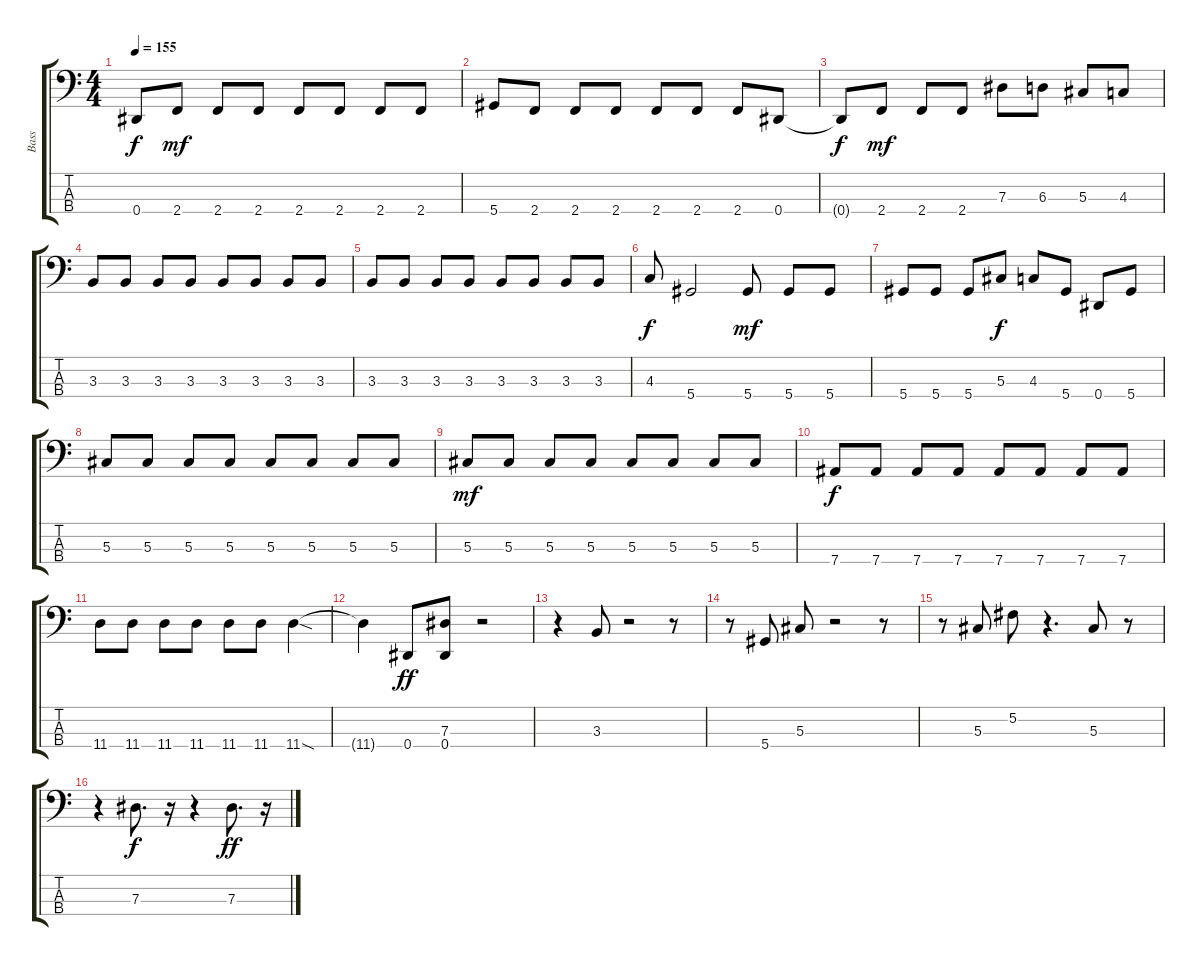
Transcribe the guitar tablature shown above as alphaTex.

\track ("Bass" "Bass") {instrument electricbasspick}
\staff {score tabs}
\tuning (Gb2 Db2 Ab1 Eb1) {hide}
\ts (4 4)
\tempo 155
\clef f4
\ks c
0.4{t}.8{dy f} 2.4.8{dy mf} 2.4.8 2.4.8 2.4.8 2.4.8 2.4.8 2.4.8 |
5.4.8 2.4.8 2.4.8 2.4.8 2.4.8 2.4.8 2.4.8 0.4.8 |
0.4{t}.8{dy f} 2.4.8{dy mf} 2.4.8 2.4.8 7.3.8 6.3.8 5.3.8 4.3.8 |
3.3.8 3.3.8 3.3.8 3.3.8 3.3.8 3.3.8 3.3.8 3.3.8 |
3.3.8 3.3.8 3.3.8 3.3.8 3.3.8 3.3.8 3.3.8 3.3.8 |
4.3.8{dy f} 5.4.2 5.4.8{dy mf} 5.4.8 5.4.8 |
5.4.8 5.4.8 5.4.8 5.3.8{dy f} 4.3.8 5.4.8 0.4.8 5.4.8 |
5.3.8 5.3.8 5.3.8 5.3.8 5.3.8 5.3.8 5.3.8 5.3.8 |
5.3.8{dy mf} 5.3.8 5.3.8 5.3.8 5.3.8 5.3.8 5.3.8 5.3.8 |
7.4.8{dy f} 7.4.8 7.4.8 7.4.8 7.4.8 7.4.8 7.4.8 7.4.8 |
11.4.8 11.4.8 11.4.8 11.4.8 11.4.8 11.4.8 11.4{sod}.4 |
11.4{t}.4 0.4.8{dy ff} (7.3 0.4).8 r.2 |
r.4 3.3.8 r.2 r.8 |
r.8 5.4.8 5.3.8 r.2 r.8 |
r.8 5.3.8 5.2.8 r.4{d} 5.3.8 r.8 |
r.4 7.3.8{d dy f} r.16 r.4 7.3.8{d dy ff} r.16
